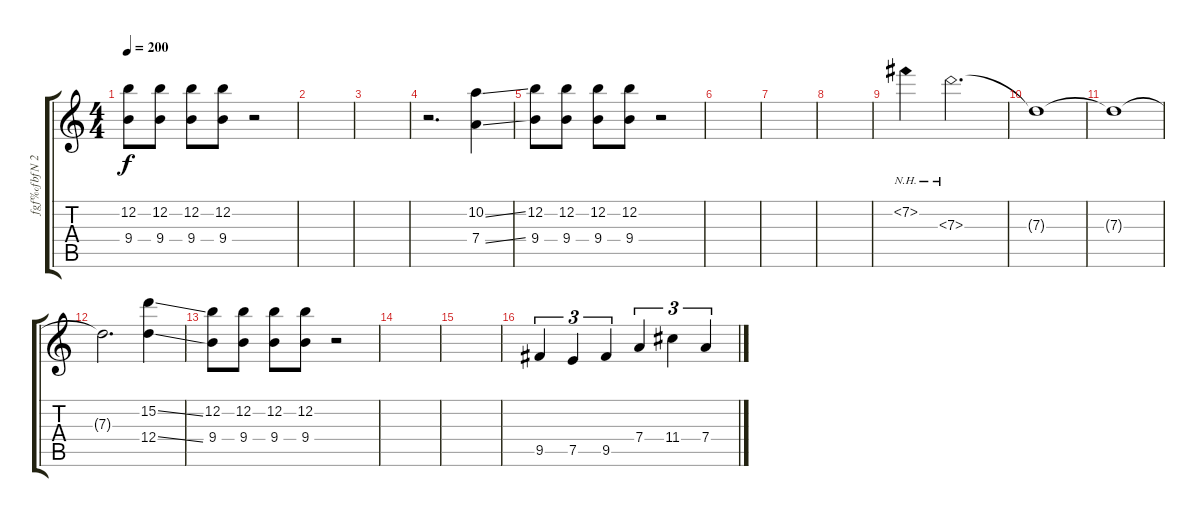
\track ("ƒgƒ‰ƒbƒN 2" "ƒgƒ‰ƒbƒN 2") {instrument overdrivenguitar}
\staff {score tabs}
\tuning (E4 B3 G3 D3 A2 E2) {hide}
\ts (4 4)
\tempo 200
\clef g2
\ks c
(12.2 9.4).8{dy f} (12.2 9.4).8 (12.2 9.4).8 (12.2 9.4).8 r.2 |
|
|
r.2{d} (10.2{ss} 7.4{ss}).4 |
(12.2 9.4).8 (12.2 9.4).8 (12.2 9.4).8 (12.2 9.4).8 r.2 |
|
|
|
7.2{nh}.4 7.3{nh}.2{d} |
7.3{t}.1 |
7.3{t}.1 |
7.3{t}.2{d} (15.2{ss} 12.4{ss}).4 |
(12.2 9.4).8 (12.2 9.4).8 (12.2 9.4).8 (12.2 9.4).8 r.2 |
|
|
9.5.4{tu (3 2)} 7.5.4{tu (3 2)} 9.5.4{tu (3 2)} 7.4.4{tu (3 2)} 11.4.4{tu (3 2)} 7.4.4{tu (3 2)}
